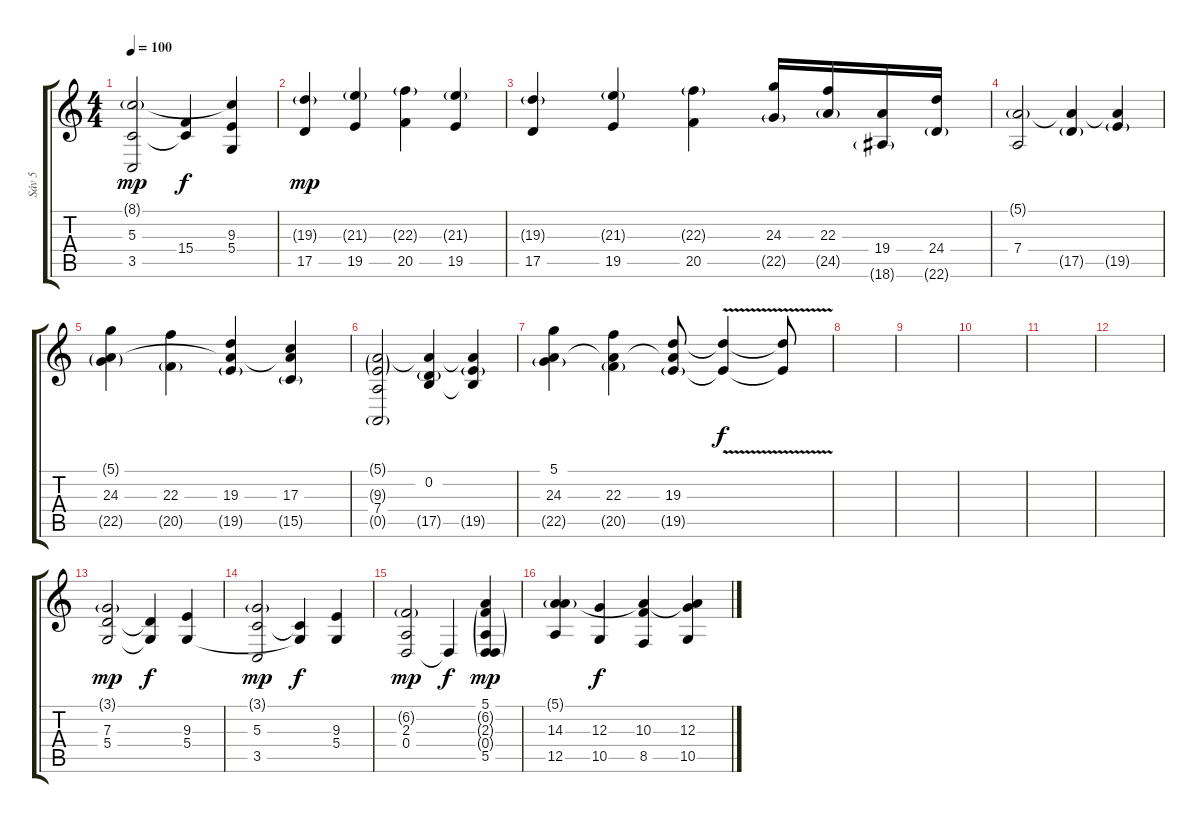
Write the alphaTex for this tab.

\track ("Sáv 5" "Sáv 5") {instrument violin}
\staff {score tabs}
\tuning (E4 B3 G3 D3 A2 E2) {hide}
\ts (4 4)
\tempo 100
\clef g2
\ks c
(8.1{g} 5.3 3.5).2{dy mp} (5.3{t} 15.4{t}).4{dy f} (8.1{t} 9.3 5.4).4 |
(19.3{g} 17.5).4{dy mp} (21.3{g} 19.5).4 (22.3{g} 20.5).4 (21.3{g} 19.5).4 |
(19.3{g} 17.5).4 (21.3{g} 19.5).4 (22.3{g} 20.5).4 (24.3 22.5{g}).16 (22.3 24.5{g}).16 (19.4 18.6{g}).16 (24.4 22.6{g}).16 |
(5.1{g} 7.4).2{volume 13} (5.1{t} 17.5{g}).4 (5.1{t} 19.5{g}).4 |
(5.1{g} 24.3 22.5{g}).4 (22.3 20.5{g}).4 (5.1{t} 19.3 19.5{g}).4 (5.1{t} 17.3 15.5{g}).4 |
(5.1{g} 9.3{g} 7.4 0.5{g}).2 (5.1{t} 0.2 17.5{g}).4 (5.1{t} 0.2{t} 19.5{g}).4 |
(5.1 24.3 22.5{g}).4 (5.1{t} 22.3 20.5{g}).4 (5.1{t} 19.3 19.5{g}).8 (19.3{v t} 19.5{v t}).4{dy f} (19.3{v t} 19.5{v t}).8 |
|
|
|
|
|
(3.1{g} 7.3 5.4).2{dy mp} (7.3{t} 5.4{t}).4{dy f} (9.3 5.4).4 |
(3.1{g} 5.3 3.5).2{dy mp} (5.3{t} 5.4{t}).4{dy f} (9.3 5.4).4 |
(6.2{g} 2.3 0.4).2{dy mp} 0.4{t}.4{dy f} (5.1 6.2{g} 2.3{g} 0.4{g} 5.5).4{dy mp} |
(5.1{g} 14.3 12.5).4 (12.3 10.5).4{dy f} (5.1{t} 10.3 8.5).4 (5.1{t} 12.3 10.5).4
